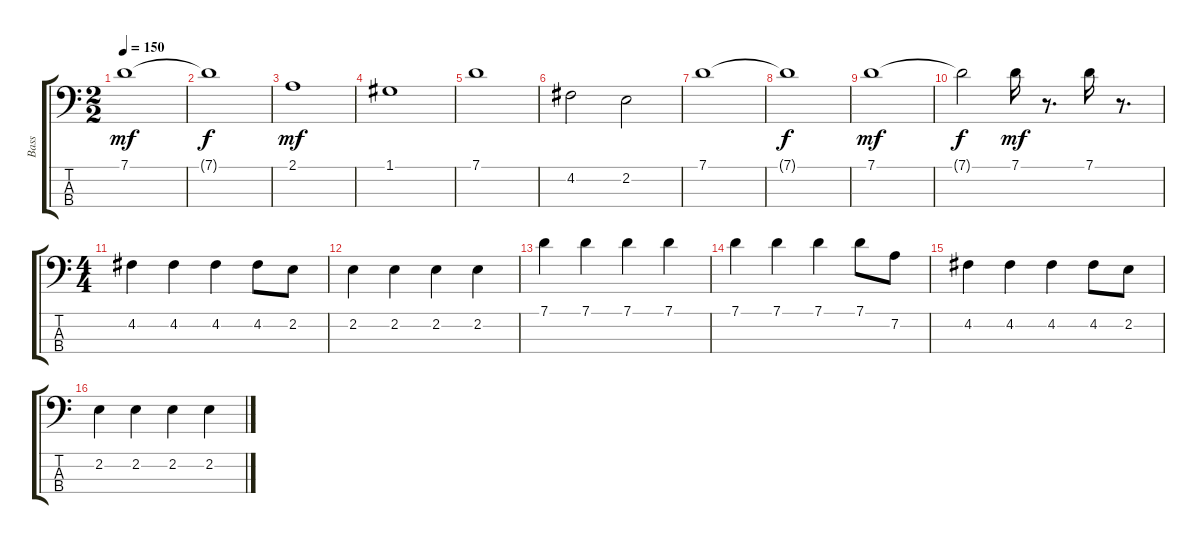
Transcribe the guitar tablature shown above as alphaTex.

\track ("Bass" "Bass") {instrument fretlessbass}
\staff {score tabs}
\tuning (G2 D2 A1 E1) {hide}
\ts (2 2)
\tempo 150
\clef f4
\ks c
7.1.1{dy mf} |
7.1{t}.1{dy f} |
2.1.1{dy mf} |
1.1.1 |
7.1.1 |
4.2.2 2.2.2 |
7.1.1 |
7.1{t}.1{dy f} |
7.1.1{dy mf} |
7.1{t}.2{dy f} 7.1.16{dy mf} r.8{d} 7.1.16 r.8{d} |
\ts (4 4)
4.2.4 4.2.4 4.2.4 4.2.8 2.2.8 |
2.2.4 2.2.4 2.2.4 2.2.4 |
7.1.4 7.1.4 7.1.4 7.1.4 |
7.1.4 7.1.4 7.1.4 7.1.8 7.2.8 |
4.2.4 4.2.4 4.2.4 4.2.8 2.2.8 |
2.2.4 2.2.4 2.2.4 2.2.4
